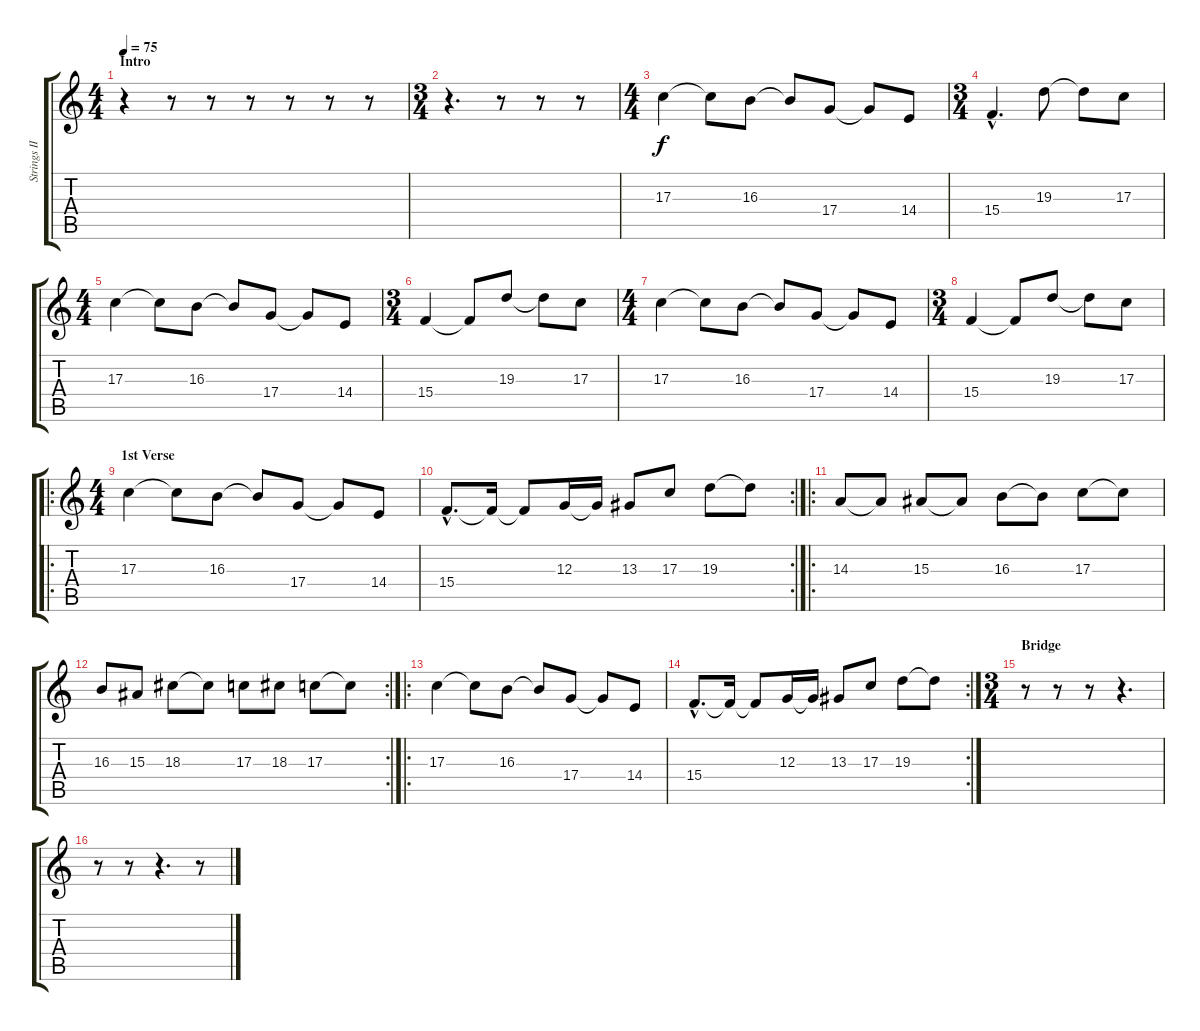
\track ("Strings II" "Strings II") {instrument stringensemble1}
\staff {score tabs}
\tuning (E4 B3 G3 D3 A2 E2) {hide}
\ts (4 4)
\section ("" "Intro")
\tempo 75
\clef g2
\ks c
r.4{dy f instrument stringensemble1} r.8 r.8 r.8 r.8 r.8 r.8 |
\ts (3 4)
r.4{d} r.8 r.8 r.8 |
\ts (4 4)
17.3.4 17.3{t}.8 16.3.8 16.3{t}.8 17.4.8 17.4{t}.8 14.4.8 |
\ts (3 4)
15.4{hac}.4{d} 19.3.8 19.3{t}.8 17.3.8 |
\ts (4 4)
17.3.4 17.3{t}.8 16.3.8 16.3{t}.8 17.4.8 17.4{t}.8 14.4.8 |
\ts (3 4)
15.4.4 15.4{t}.8 19.3.8 19.3{t}.8 17.3.8 |
\ts (4 4)
17.3.4 17.3{t}.8 16.3.8 16.3{t}.8 17.4.8 17.4{t}.8 14.4.8 |
\ts (3 4)
15.4.4 15.4{t}.8 19.3.8 19.3{t}.8 17.3.8 |
\ro
\ts (4 4)
\section ("" "1st Verse")
17.3.4 17.3{t}.8 16.3.8 16.3{t}.8 17.4.8 17.4{t}.8 14.4.8 |
\rc 2
15.4{hac}.8{d} 15.4{t}.16 15.4{t}.8 12.3.16 12.3{t}.16 13.3.8 17.3.8 19.3.8 19.3{t}.8 |
\ro
14.3.8 14.3{t}.8 15.3.8 15.3{t}.8 16.3.8 16.3{t}.8 17.3.8 17.3{t}.8 |
\rc 2
16.3.8 15.3.8 18.3.8 18.3{t}.8 17.3.8 18.3.8 17.3.8 17.3{t}.8 |
\ro
17.3.4 17.3{t}.8 16.3.8 16.3{t}.8 17.4.8 17.4{t}.8 14.4.8 |
\rc 2
15.4{hac}.8{d} 15.4{t}.16 15.4{t}.8 12.3.16 12.3{t}.16 13.3.8 17.3.8 19.3.8 19.3{t}.8 |
\ts (3 4)
\section ("" "Bridge")
r.8 r.8 r.8 r.4{d} |
r.8 r.8 r.4{d} r.8
